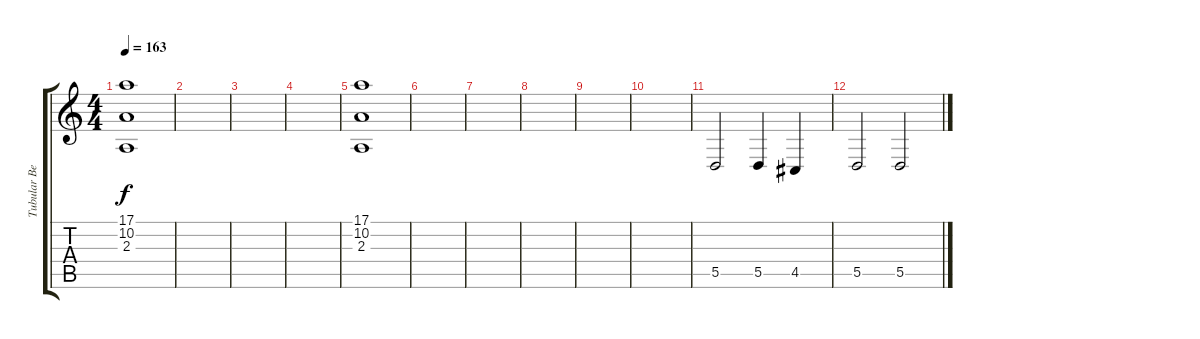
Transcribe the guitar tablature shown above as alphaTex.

\track ("Tubular Bells" "Tubular Be") {instrument tubularbells}
\staff {score tabs}
\tuning (E4 B3 G3 D3 A2 E2) {hide}
\ts (4 4)
\tempo 163
\clef g2
\ks c
(17.1 10.2 2.3).1{dy f} |
|
|
|
(17.1 10.2 2.3).1 |
|
|
|
|
|
5.5.2{instrument melodictom} 5.5.4 4.5.4 |
5.5.2 5.5.2
